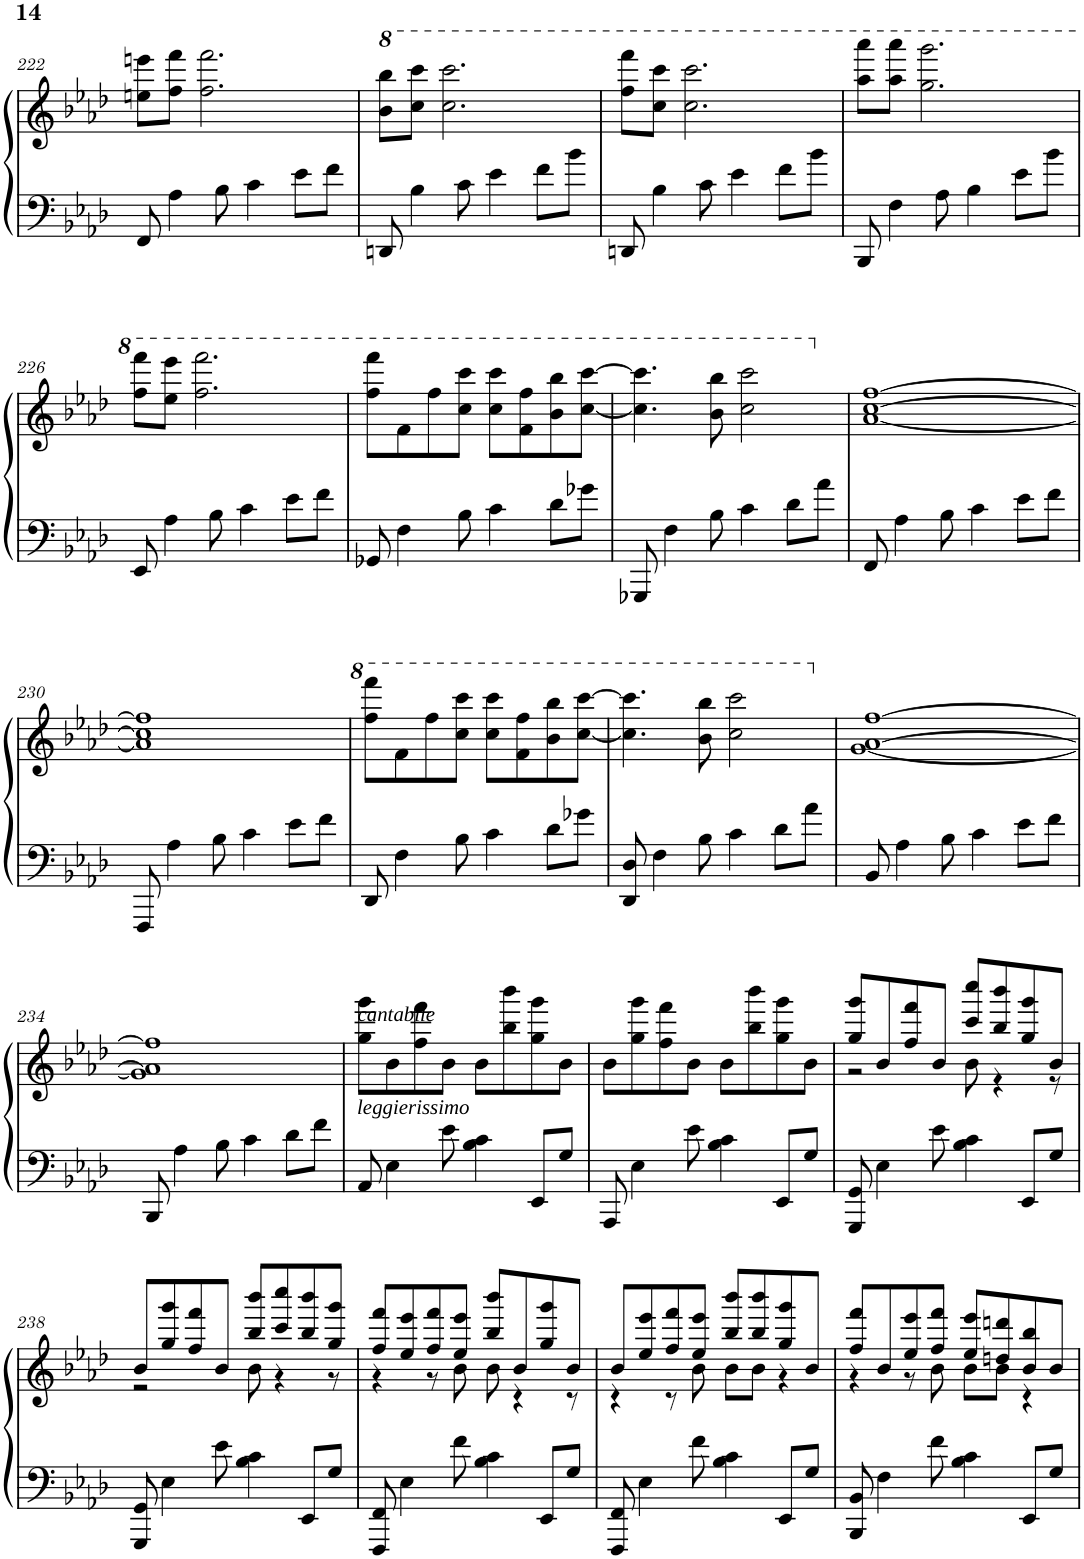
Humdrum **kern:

**kern	**kern
*part1	*part1
*staff2	*staff1
*I"Piano	*
*I'Pno.	*
!!LO:PB:g=z
*clefF4	*clefG2
*k[b-e-a-d-]	*k[b-e-a-d-]
*M4/4	*M4/4
=222	=222
8FF/	8een\ 8eeen\L
4A-\	8ff\ 8fff\J
.	2.ff\ 2.fff\
8B-\	.
4c\	.
8e-\L	.
8f\J	.
=223	=223
*	*8va
8DDn/	8bb-\ 8bbb-\L
4B-\	8ccc\ 8cccc\J
.	2.ccc\ 2.cccc\
8c\	.
4e-\	.
8f\L	.
8b-\J	.
=224	=224
8DDn/	8fff\ 8ffff\L
4B-\	8ccc\ 8cccc\J
.	2.ccc\ 2.cccc\
8c\	.
4e-\	.
8f\L	.
8b-\J	.
=225	=225
8BBB-/	8aaa-\ 8aaaa-\L
4F\	8aaa-\ 8aaaa-\J
.	2.ggg\ 2.gggg\
8A-\	.
4B-\	.
8e-\L	.
8b-\J	.
!!LO:LB:g=z
=226	=226
8EE-/	8fff\ 8ffff\L
4A-\	8eee-\ 8eeee-\J
.	2.fff\ 2.ffff\
8B-\	.
4c\	.
8e-\L	.
8f\J	.
=227	=227
8GG-X/	8fff\ 8ffff\L
4F\	8ff\
.	8fff\
8B-\	8ccc\ 8cccc\J
4c\	8ccc\ 8cccc\L
.	8ff\ 8fff\
8d-\L	8bb-\ 8bbb-\
8g-X\J	[8ccc\ [8cccc\J
=228	=228
8GGG-X/	4.ccc\] 4.cccc\]
4F\	.
8B-\	8bb-\ 8bbb-\
4c\	2ccc\ 2cccc\
8d-\L	.
8a-\J	.
=229	=229
8FF/	[1a- [1cc [1ff
4A-\	.
8B-\	.
4c\	.
8e-\L	.
8f\J	.
!!LO:LB:g=z
=230	=230
8FFF/	1a-] 1cc] 1ff]
4A-\	.
8B-\	.
4c\	.
8e-\L	.
8f\J	.
=231	=231
8DD-/	8fff\ 8ffff\L
4F\	8ff\
.	8fff\
8B-\	8ccc\ 8cccc\J
4c\	8ccc\ 8cccc\L
.	8ff\ 8fff\
8d-\L	8bb-\ 8bbb-\
8g-X\J	[8ccc\ [8cccc\J
=232	=232
8DD-/ 8D-/	4.ccc\] 4.cccc\]
4F\	.
8B-\	8bb-\ 8bbb-\
4c\	2ccc\ 2cccc\
8d-\L	.
8a-\J	.
=233	=233
*	*X8va
8BB-/	[1g [1a- [1ff
4A-\	.
8B-\	.
4c\	.
8e-\L	.
8f\J	.
!!LO:LB:g=z
=234	=234
8BBB-/	1g] 1a-] 1ff]
4A-\	.
8B-\	.
4c\	.
8d-\L	.
8f\J	.
=235	=235
!	!LO:TX:b:i:t=cantabile
!	!LO:TX:b:i:t=leggierissimo
8AA-/	8gg\ 8ggg\L
4E-\	8b-\
.	8ff\ 8fff\
8e-\	8b-\J
4B-\ 4c\	8b-\L
.	8bb-\ 8bbb-\
8EE-/L	8gg\ 8ggg\
8G/J	8b-\J
=236	=236
8AAA-/	8b-\L
4E-\	8gg\ 8ggg\
.	8ff\ 8fff\
8e-\	8b-\J
4B-\ 4c\	8b-\L
.	8bb-\ 8bbb-\
8EE-/L	8gg\ 8ggg\
8G/J	8b-\J
=237	=237
*	*^
8GGG/ 8GG/	8gg/ 8ggg/L	2r
4E-\	8b-/	.
.	8ff/ 8fff/	.
8e-\	8b-/J	.
4B-\ 4c\	8ccc/ 8cccc/L	8b-\
.	8bb-/ 8bbb-/	4r
8EE-/L	8gg/ 8ggg/	.
8G/J	8b-/J	8r
!!LO:LB:g=z	!!
=238	=238	=238
8GGG/ 8GG/	8b-/L	2r
4E-\	8gg/ 8ggg/	.
.	8ff/ 8fff/	.
8e-\	8b-/J	.
4B-\ 4c\	8bb-/ 8bbb-/L	8b-\
.	8ccc/ 8cccc/	4r
8EE-/L	8bb-/ 8bbb-/	.
8G/J	8gg/ 8ggg/J	8r
=239	=239	=239
8FFF/ 8FF/	8ff/ 8fff/L	4r
4E-\	8ee-/ 8eee-/	.
.	8ff/ 8fff/	8r
8f\	8ee-/ 8eee-/J	8b-\
4B-\ 4c\	8bb-/ 8bbb-/L	8b-\
.	8b-/	4r
8EE-/L	8gg/ 8ggg/	.
8G/J	8b-/J	8r
=240	=240	=240
8FFF/ 8FF/	8b-/L	4r
4E-\	8ee-/ 8eee-/	.
.	8ff/ 8fff/	8r
8f\	8ee-/ 8eee-/J	8b-\
4B-\ 4c\	8bb-/ 8bbb-/L	8b-\L
.	8bb-/ 8bbb-/	8b-\J
8EE-/L	8gg/ 8ggg/	4r
8G/J	8b-/J	.
=241	=241	=241
8BBB-/ 8BB-/	8ff/ 8fff/L	4r
4F\	8b-/	.
.	8ee-/ 8eee-/	8r
8f\	8ff/ 8fff/J	8b-\
4B-\ 4c\	8ee-/ 8eee-/L	8b-\L
.	8ddn/ 8dddn/	8b-\J
8EE-/L	8b-/ 8bb-/	4r
8G/J	8b-/J	.
*	*v	*v
=	=
*-	*-
